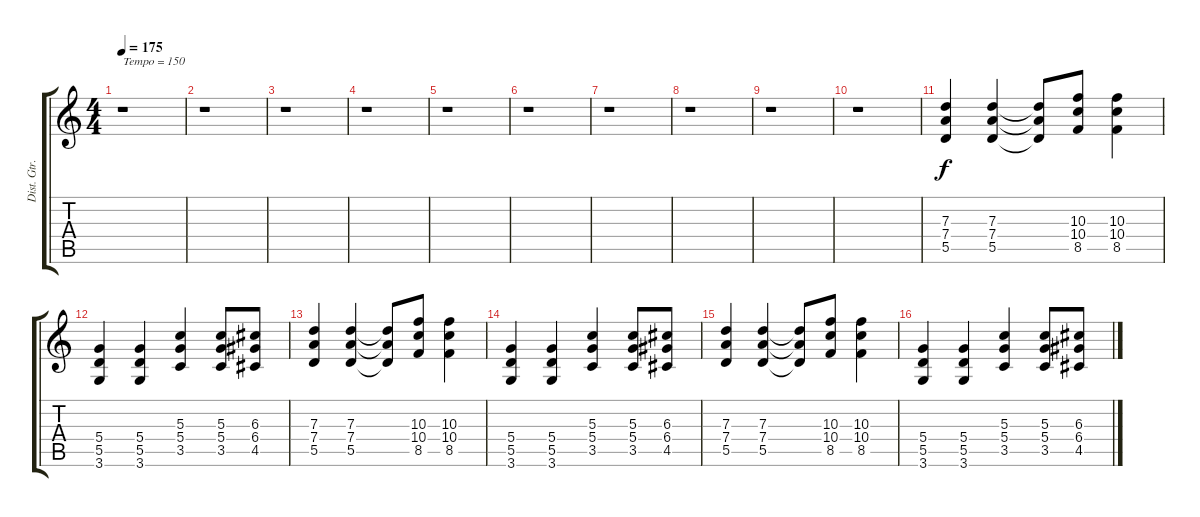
\track ("Dist. Gtr." "Dist. Gtr.") {instrument distortionguitar}
\staff {score tabs}
\tuning (E4 B3 G3 D3 A2 E2) {hide}
\ts (4 4)
\tempo 175
\tempo 150
\tempo 175
\clef g2
\ks c
r.1{txt "Tempo = 150" dy f instrument distortionguitar} |
r.1 |
r.1 |
r.1 |
r.1 |
r.1 |
r.1 |
r.1 |
r.1 |
r.1 |
(7.3 7.4 5.5).4 (7.3 7.4 5.5).4 (7.3{t} 7.4{t} 5.5{t}).8 (10.3 10.4 8.5).8 (10.3 10.4 8.5).4 |
(5.4 5.5 3.6).4 (5.4 5.5 3.6).4 (5.3 5.4 3.5).4 (5.3 5.4 3.5).8 (6.3 6.4 4.5).8 |
(7.3 7.4 5.5).4 (7.3 7.4 5.5).4 (7.3{t} 7.4{t} 5.5{t}).8 (10.3 10.4 8.5).8 (10.3 10.4 8.5).4 |
(5.4 5.5 3.6).4 (5.4 5.5 3.6).4 (5.3 5.4 3.5).4 (5.3 5.4 3.5).8 (6.3 6.4 4.5).8 |
(7.3 7.4 5.5).4 (7.3 7.4 5.5).4 (7.3{t} 7.4{t} 5.5{t}).8 (10.3 10.4 8.5).8 (10.3 10.4 8.5).4 |
(5.4 5.5 3.6).4 (5.4 5.5 3.6).4 (5.3 5.4 3.5).4 (5.3 5.4 3.5).8 (6.3 6.4 4.5).8
